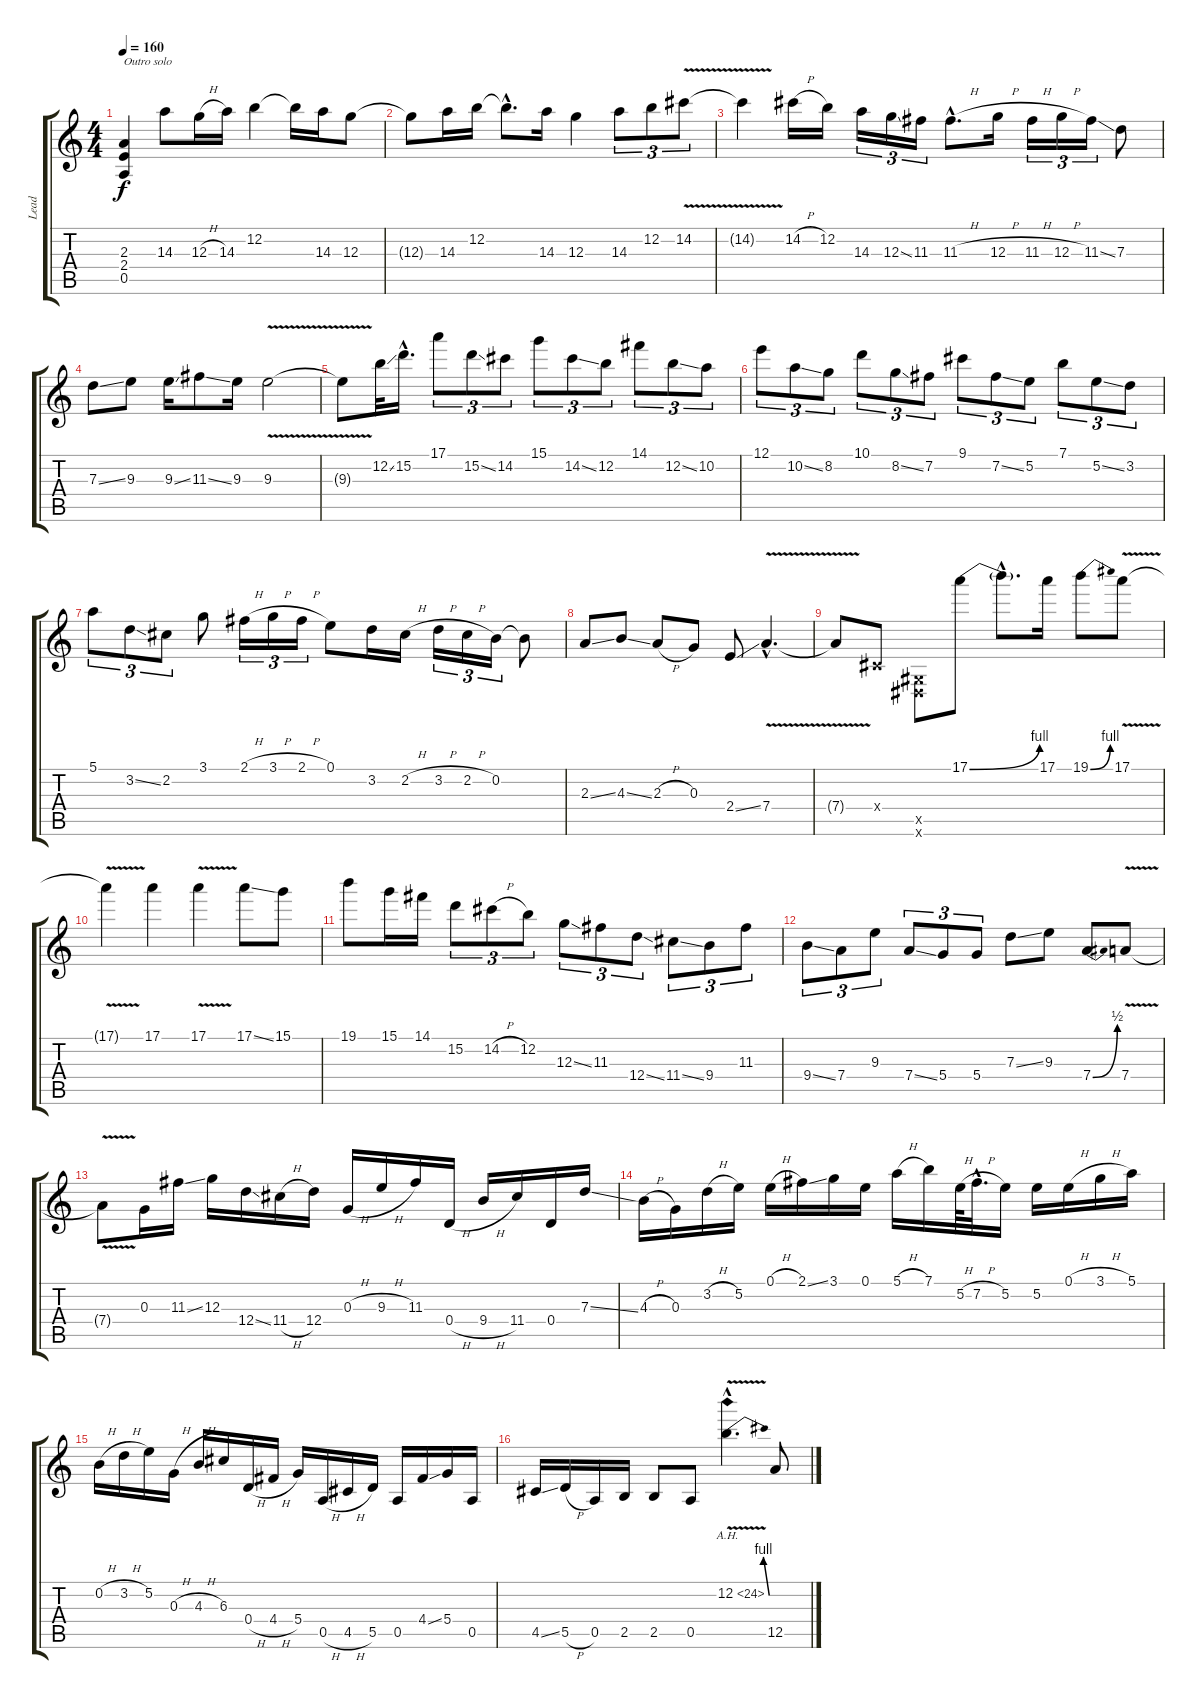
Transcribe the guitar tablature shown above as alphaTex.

\track ("Lead" "Lead") {instrument distortionguitar}
\staff {score tabs}
\tuning (E4 B3 G3 D3 A2 E2) {hide}
\ts (4 4)
\tempo 160
\clef g2
\ks c
(2.3{t} 2.4{t} 0.5{t}).4{txt "Outro solo" dy f} 14.3.8 12.3{h}.16 14.3.16 12.2.4 12.2{t}.16 14.3.16 12.3.8 |
12.3{t}.8 14.3.16 12.2.16 12.2{hac t}.8{d} 14.3.16 12.3.4 14.3.8{tu (3 2)} 12.2.8{tu (3 2)} 14.2{v}.8{tu (3 2)} |
14.2{t}.4 14.2{h}.16 12.2.16 14.3.16{tu (3 2)} 12.3{ss}.16{tu (3 2)} 11.3.16{tu (3 2)} 11.3{h hac}.8{d} 12.3{h}.16 11.3{h}.16{tu (3 2)} 12.3{h}.16{tu (3 2)} 11.3{ss}.16{tu (3 2)} 7.3.8 |
7.3{ss}.8 9.3.8 9.3{ss}.16 11.3{ss}.8 9.3.16 9.3{v}.2 |
9.3{t}.8 12.2{ss}.32 15.2{hac}.16{d} 17.1.8{tu (3 2)} 15.2{ss}.8{tu (3 2)} 14.2.8{tu (3 2)} 15.1.8{tu (3 2)} 14.2{ss}.8{tu (3 2)} 12.2.8{tu (3 2)} 14.1.8{tu (3 2)} 12.2{ss}.8{tu (3 2)} 10.2.8{tu (3 2)} |
12.1.8{tu (3 2)} 10.2{ss}.8{tu (3 2)} 8.2.8{tu (3 2)} 10.1.8{tu (3 2)} 8.2{ss}.8{tu (3 2)} 7.2.8{tu (3 2)} 9.1.8{tu (3 2)} 7.2{ss}.8{tu (3 2)} 5.2.8{tu (3 2)} 7.1.8{tu (3 2)} 5.2{ss}.8{tu (3 2)} 3.2.8{tu (3 2)} |
5.1.8{tu (3 2)} 3.2{ss}.8{tu (3 2)} 2.2.8{tu (3 2)} 3.1.8 2.1{h}.16{tu (3 2)} 3.1{h}.16{tu (3 2)} 2.1{h}.16{tu (3 2)} 0.1.8 3.2.16 2.2{h}.16 3.2{h}.16{tu (3 2)} 2.2{h}.16{tu (3 2)} 0.2.16{tu (3 2)} 0.2{t}.8 |
2.3{ss}.8 4.3{ss}.8 2.3{h}.8 0.3.8 2.4{ss}.8 7.4{v hac}.4{d} |
7.4{t}.8 -1.4{x}.8 (-1.5{x} -1.6{x}).8 17.1{be (bend 0 0 60 4)}.8 17.1{hac t}.8{d} 17.1.16 19.1{be (bend 0 0 60 4)}.8 17.1{v}.8 |
17.1{t}.4 17.1.4 17.1{v}.4 17.1{ss}.8 15.1.8 |
19.1.8 15.1.16 14.1.16 15.2.8{tu (3 2)} 14.2{h}.8{tu (3 2)} 12.2.8{tu (3 2)} 12.3{ss}.8{tu (3 2)} 11.3.8{tu (3 2)} 12.4{ss}.8{tu (3 2)} 11.4{ss}.8{tu (3 2)} 9.4.8{tu (3 2)} 11.3.8{tu (3 2)} |
9.4{ss}.8{tu (3 2)} 7.4.8{tu (3 2)} 9.3.8{tu (3 2)} 7.4{ss}.8{tu (3 2)} 5.4.8{tu (3 2)} 5.4.8{tu (3 2)} 7.3{ss}.8 9.3.8 7.4{be (bend 0 0 60 2)}.8 7.4{v}.8 |
7.4{t}.8 0.3.16 11.3{ss}.16 12.3.16 12.4{ss}.16 11.4{h}.16 12.4.16 0.3{h}.16 9.3{h}.16 11.3.16 0.4{h}.16 9.4{h}.16 11.4.16 0.4.16 7.3{ss}.16 |
4.3{h}.16 0.3.16 3.2{h}.16 5.2.16 0.1{h}.16 2.1{ss}.16 3.1.16 0.1.16 5.1{h}.16 7.1.16 5.2{h}.64 7.2{h hac}.32{d} 5.2.16 5.2.16 0.1{h}.16 3.1{h}.16 5.1.16 |
0.2{h}.16 3.2{h}.16 5.2.16 0.3{h}.16 4.3{h}.16 6.3.16 0.4{h}.16 4.4{h}.16 5.4.16 0.5{h}.16 4.5{h}.16 5.5.16 0.5.16 4.4{ss}.16 5.4.16 0.5.16 |
4.5{ss}.16 5.5{h}.16 0.5.16 2.5.16 2.5.8 0.5.8 12.2{be (bend 0 0 60 4) ah 12 v hac}.4{d} 12.5{ss}.8
